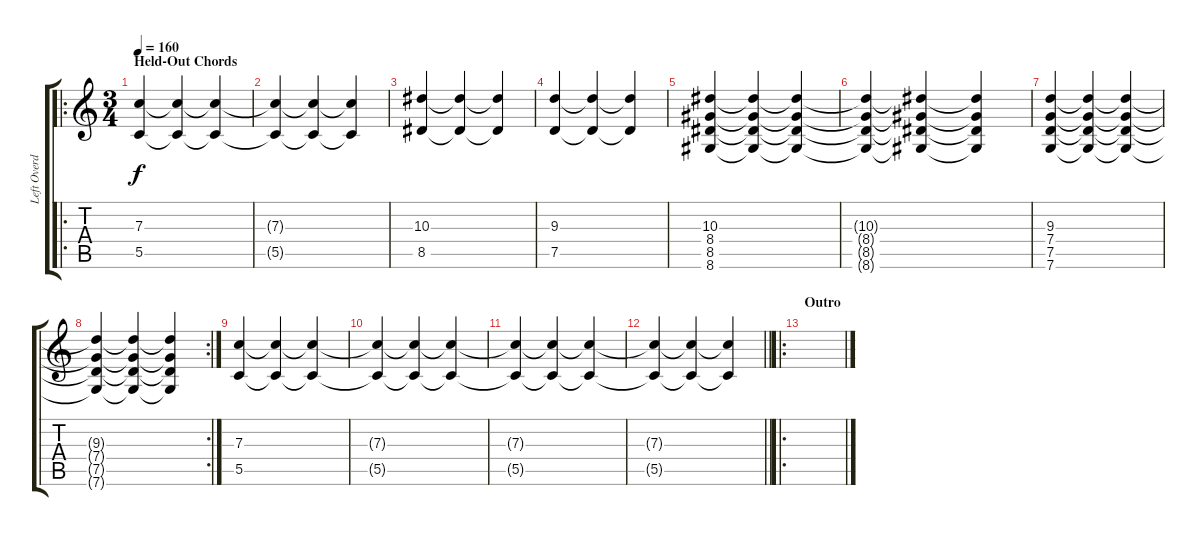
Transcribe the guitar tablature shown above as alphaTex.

\track ("Left Overdriven Guitar" "Left Overd") {instrument distortionguitar}
\staff {score tabs}
\tuning (D4 A3 F3 C3 G2 C2) {hide}
\ro
\ts (3 4)
\section ("" "Held-Out Chords")
\tempo 160
\clef g2
\ks c
(7.3 5.5).4{dy f} (7.3{t} 5.5{t}).4 (7.3{t} 5.5{t}).4 |
(7.3{t} 5.5{t}).4 (7.3{t} 5.5{t}).4 (7.3{t} 5.5{t}).4 |
(10.3 8.5).4 (10.3{t} 8.5{t}).4 (10.3{t} 8.5{t}).4 |
(9.3 7.5).4 (9.3{t} 7.5{t}).4 (9.3{t} 7.5{t}).4 |
(10.3 8.4 8.5 8.6).4 (10.3{t} 8.4{t} 8.5{t} 8.6{t}).4 (10.3{t} 8.4{t} 8.5{t} 8.6{t}).4 |
(10.3{t} 8.4{t} 8.5{t} 8.6{t}).4 (10.3{t} 8.4{t} 8.5{t} 8.6{t}).4 (10.3{t} 8.4{t} 8.5{t} 8.6{t}).4 |
(9.3 7.4 7.5 7.6).4 (9.3{t} 7.4{t} 7.5{t} 7.6{t}).4 (9.3{t} 7.4{t} 7.5{t} 7.6{t}).4 |
\rc 2
(9.3{t} 7.4{t} 7.5{t} 7.6{t}).4 (9.3{t} 7.4{t} 7.5{t} 7.6{t}).4 (9.3{t} 7.4{t} 7.5{t} 7.6{t}).4 |
(7.3 5.5).4 (7.3{t} 5.5{t}).4 (7.3{t} 5.5{t}).4 |
(7.3{t} 5.5{t}).4 (7.3{t} 5.5{t}).4 (7.3{t} 5.5{t}).4 |
(7.3{t} 5.5{t}).4 (7.3{t} 5.5{t}).4 (7.3{t} 5.5{t}).4 |
\barLineRight lightlight
(7.3{t} 5.5{t}).4 (7.3{t} 5.5{t}).4 (7.3{t} 5.5{t}).4 |
\ro
\section ("" "Outro")
